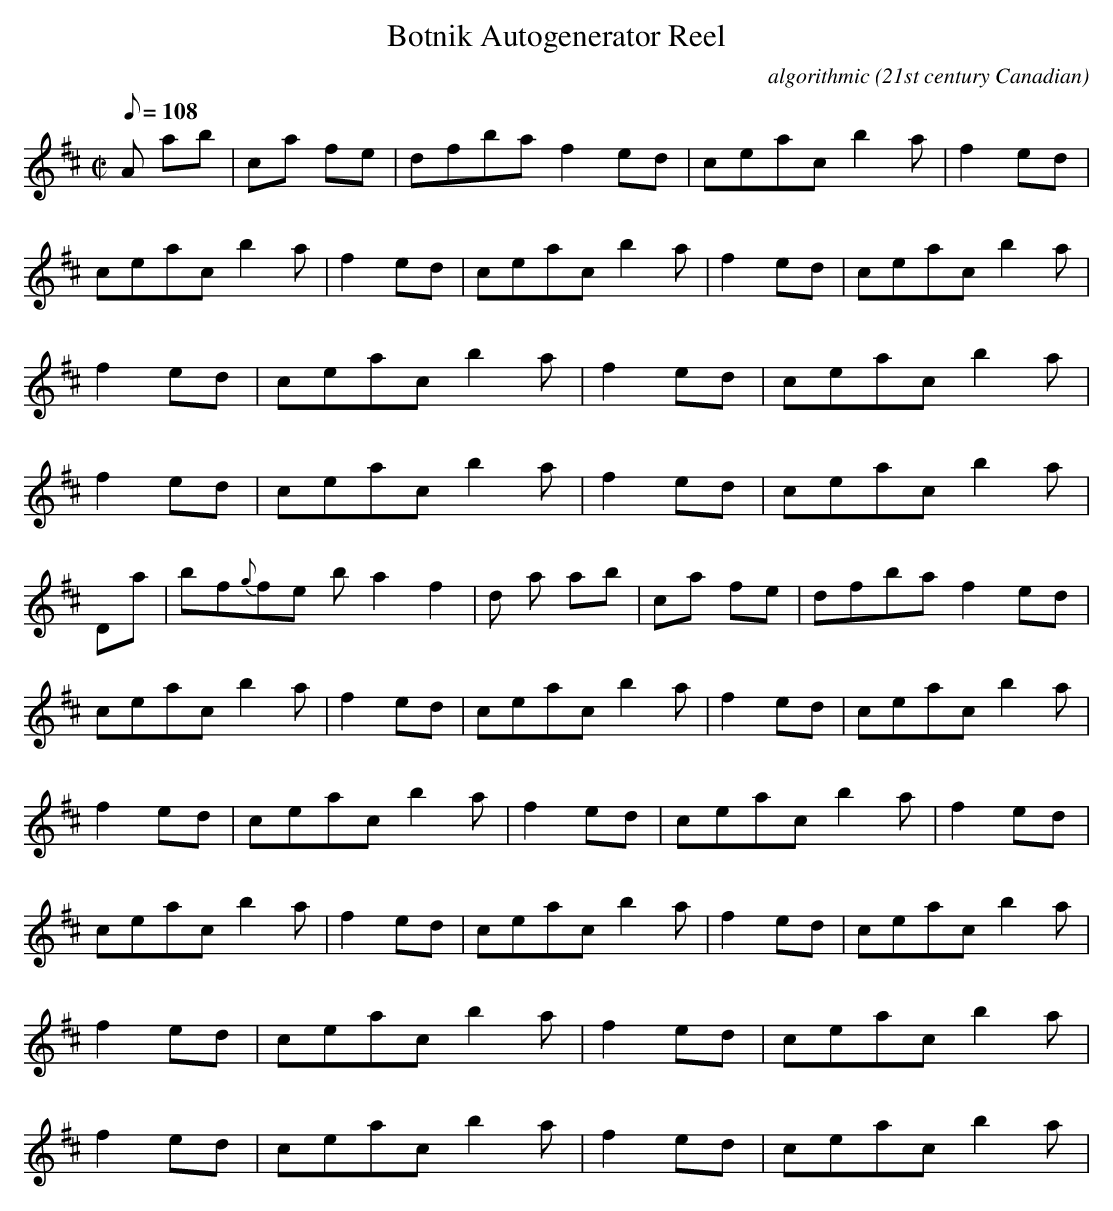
X:1
T:Botnik Autogenerator Reel
C:algorithmic
O:21st century Canadian
M:C|
L:1/8
Q:108
K:D
A ab|ca fe|dfba f2 ed|ceac b2a| f2 ed|ceac b2a| f2 ed|ceac b2a| f2 ed|ceac b2a| f2 ed|ceac b2a| f2 ed|ceac b2a| f2 ed|ceac b2a| f2 ed|ceac b2a|
Da|bf{g}fe b a2 f2|d a ab|ca fe|dfba f2 ed|ceac b2a| f2 ed|ceac b2a| f2 ed|ceac b2a| f2 ed|ceac b2a| f2 ed|ceac b2a| f2 ed|ceac b2a| f2 ed|ceac b2a| f2 ed|ceac b2a| f2 ed|ceac b2a| f2 ed|ceac b2a| f2 ed|ceac b2a| f2 ed|ceac b2a|
